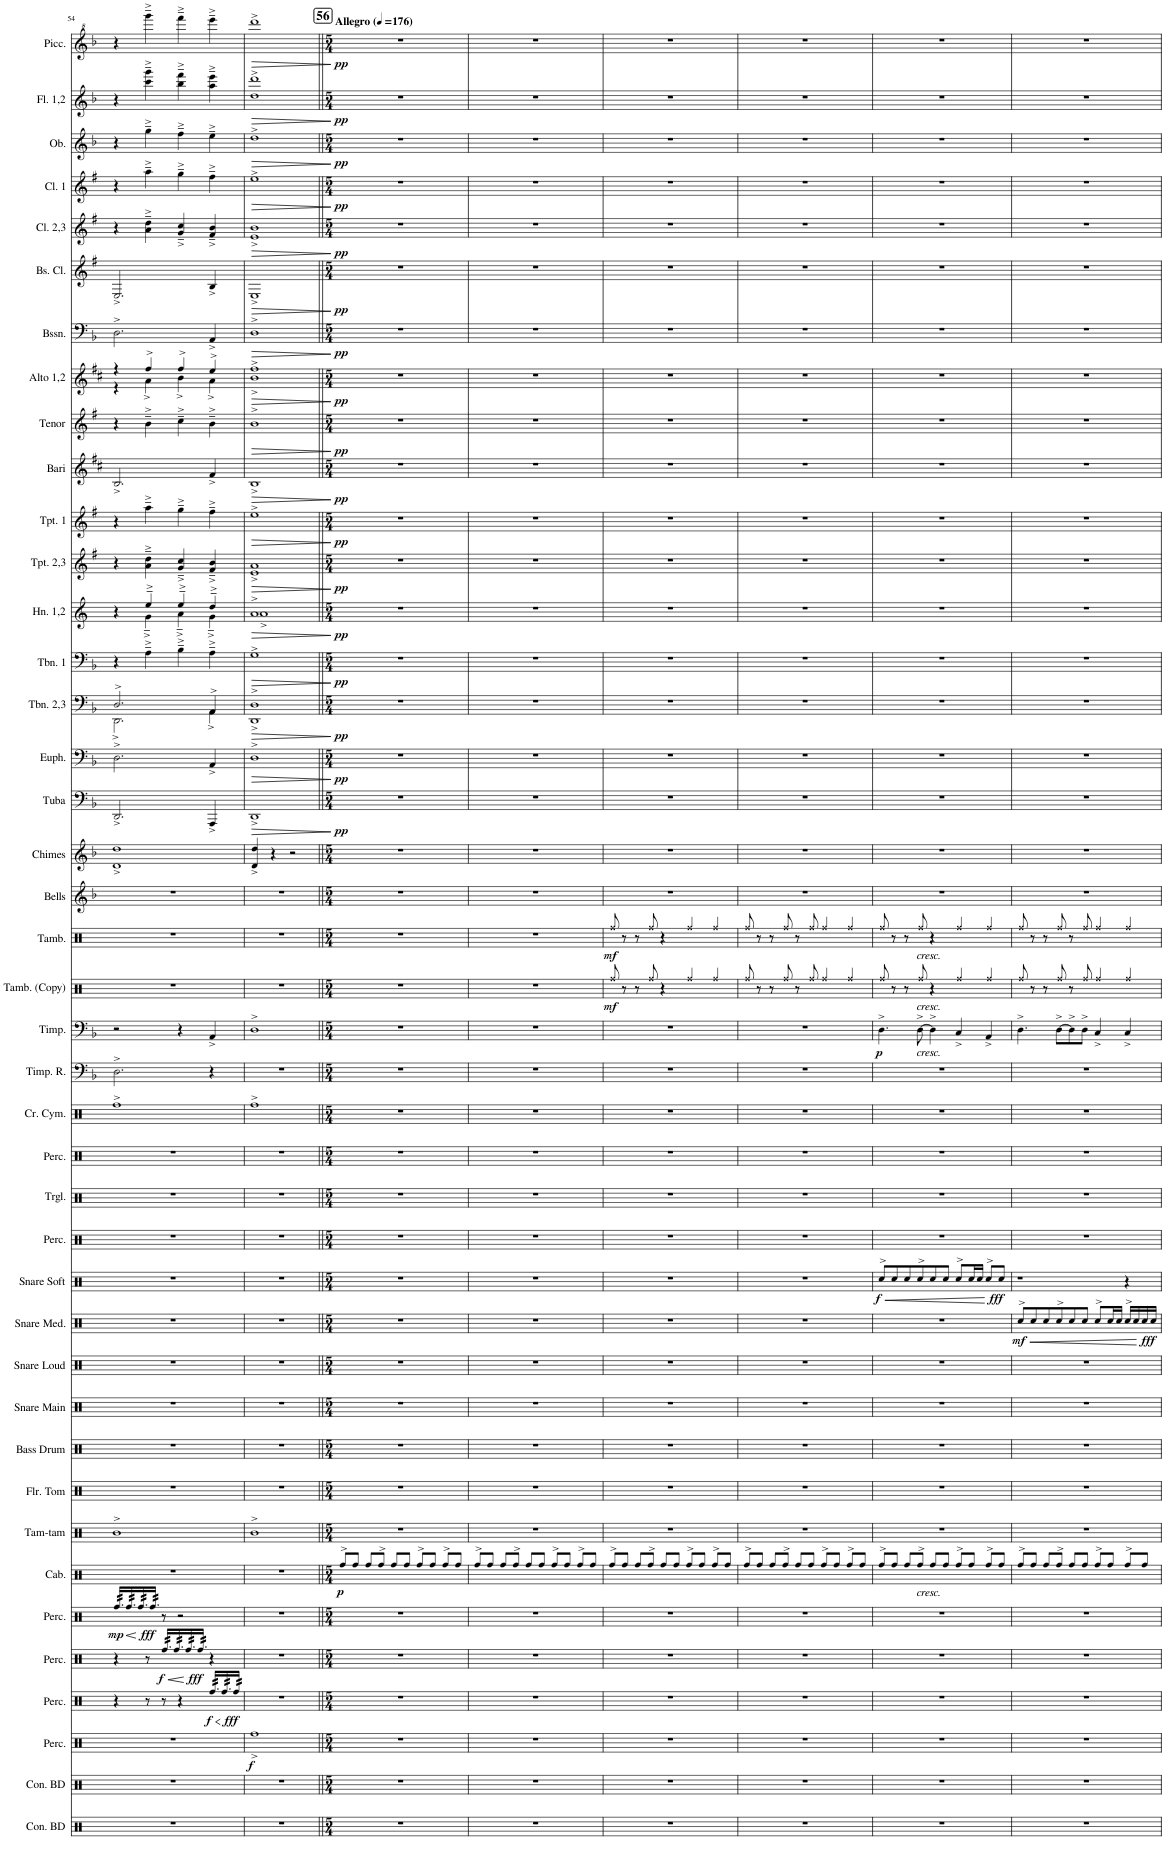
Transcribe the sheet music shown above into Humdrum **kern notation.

**kern	**kern	**kern	**dynam	**kern	**dynam	**kern	**dynam	**kern	**dynam	**kern	**dynam	**kern	**kern	**kern	**kern	**kern	**kern	**dynam	**kern	**dynam	**kern	**kern	**kern	**kern	**kern	**kern	**dynam	**kern	**dynam	**kern	**dynam	**kern	**kern	**kern	**dynam	**kern	**dynam	**kern	**dynam	**kern	**dynam	**kern	**dynam	**kern	**dynam	**kern	**dynam	**kern	**dynam	**kern	**dynam	**kern	**dynam	**kern	**dynam	**kern	**dynam	**kern	**dynam	**kern	**dynam	**kern	**dynam	**kern	**dynam	**kern	**dynam
*part41	*part40	*part39	*part39	*part38	*part38	*part37	*part37	*part36	*part36	*part35	*part35	*part34	*part33	*part32	*part31	*part30	*part29	*part29	*part28	*part28	*part27	*part26	*part25	*part24	*part23	*part22	*part22	*part21	*part21	*part20	*part20	*part19	*part18	*part17	*part17	*part16	*part16	*part15	*part15	*part14	*part14	*part13	*part13	*part12	*part12	*part11	*part11	*part10	*part10	*part9	*part9	*part8	*part8	*part7	*part7	*part6	*part6	*part5	*part5	*part4	*part4	*part3	*part3	*part2	*part2	*part1	*part1
*staff41	*staff40	*staff39	*staff39	*staff38	*staff38	*staff37	*staff37	*staff36	*staff36	*staff35	*staff35	*staff34	*staff33	*staff32	*staff31	*staff30	*staff29	*staff29	*staff28	*staff28	*staff27	*staff26	*staff25	*staff24	*staff23	*staff22	*staff22	*staff21	*staff21	*staff20	*staff20	*staff19	*staff18	*staff17	*staff17	*staff16	*staff16	*staff15	*staff15	*staff14	*staff14	*staff13	*staff13	*staff12	*staff12	*staff11	*staff11	*staff10	*staff10	*staff9	*staff9	*staff8	*staff8	*staff7	*staff7	*staff6	*staff6	*staff5	*staff5	*staff4	*staff4	*staff3	*staff3	*staff2	*staff2	*staff1	*staff1
*I"Concert Bass Drum	*I"Concert Bass Drum	*I"Percussion	*	*I"Percussion	*	*I"Percussion	*	*I"Percussion	*	*I"Cabasa	*	*I"Large Tam-tam	*I"Deep Floor Tom	*I"Bass Drum	*I"Snare Main	*I"Snare Loud	*I"Snare Medium	*	*I"Snare Soft	*	*I"Snare Drum Bass Drum	*I"Triangle	*I"Percussion	*I"Crash Cymbal	*I"Timpani Rolls	*I"Timpani	*	*I"Tambourine (Copy)	*	*I"Tambourine	*	*I"Bells	*I"Chimes	*I"Tuba	*	*I"Euphonium	*	*I"2nd &amp; 3rd Trombones	*	*I"1st Trombone	*	*I"1st &amp; 2nd Horns in F	*	*I"2nd &amp; 3rd Bb Trumpets	*	*I"1st Bb Trumpet	*	*I"Eb Baritone Saxophone	*	*I"Bb Tenor Saxophone	*	*I"1st &amp; 2nd Eb Alto Saxophones	*	*I"Bassoon	*	*I"Bb Bass Clarinet	*	*I"2nd &amp; 3rd Bb Clarinets	*	*I"1st Bb Clarinet	*	*I"Oboe	*	*I"1st &amp; 2nd Flutes	*	*I"Piccolo	*
*I'Con. BD	*I'Con. BD	*I'Perc.	*	*I'Perc.	*	*I'Perc.	*	*I'Perc.	*	*I'Cab.	*	*I'Tam-tam	*I'Flr. Tom	*I'Bass Drum	*I'Snare Main	*I'Snare Loud	*I'Snare Med.	*	*I'Snare Soft	*	*	*I'Trgl.	*I'Perc.	*I'Cr. Cym.	*I'Timp. R.	*I'Timp.	*	*I'Tamb. (Copy)	*	*I'Tamb.	*	*I'Bells	*I'Chimes	*I'Tuba	*	*I'Euph.	*	*I'Tbn. 2,3	*	*I'Tbn. 1	*	*I'Hn. 1,2	*	*I'Tpt. 2,3	*	*I'Tpt. 1	*	*I'Bari	*	*I'Tenor	*	*I'Alto 1,2	*	*I'Bssn.	*	*I'Bs. Cl.	*	*I'Cl. 2,3	*	*I'Cl. 1	*	*I'Ob.	*	*I'Fl. 1,2	*	*I'Picc.	*
!!LO:PB:g=z
*clefX	*clefX	*clefX	*	*clefX	*	*clefX	*	*clefX	*	*clefX	*	*clefX	*clefX	*clefX	*clefX	*clefX	*clefX	*	*clefX	*	*clefX	*clefX	*clefX	*clefX	*clefF4	*clefF4	*	*clefX	*	*clefX	*	*clefG2	*clefG2	*clefF4	*	*clefF4	*	*clefF4	*	*clefF4	*	*clefG2	*	*clefG2	*	*clefG2	*	*clefG2	*	*clefG2	*	*clefG2	*	*clefF4	*	*clefG2	*	*clefG2	*	*clefG2	*	*clefG2	*	*clefG2	*	*clefG^2	*
*	*	*	*	*	*	*	*	*	*	*	*	*	*	*	*	*	*	*	*	*	*	*	*	*	*	*	*	*	*	*	*	*Trd-14c-24	*	*	*	*	*	*	*	*	*	*Trd4c7	*	*Trd1c2	*	*Trd1c2	*	*Trd12c21	*	*Trd8c14	*	*Trd5c9	*	*	*	*Trd8c14	*	*Trd1c2	*	*Trd1c2	*	*	*	*	*	*Trd-7c-12	*
*k[]	*k[]	*k[]	*	*k[]	*	*k[]	*	*k[]	*	*k[]	*	*k[]	*k[]	*k[]	*k[]	*k[]	*k[]	*	*k[]	*	*k[]	*k[]	*k[]	*k[]	*k[b-]	*k[b-]	*	*k[]	*	*k[]	*	*k[b-]	*k[b-]	*k[b-]	*	*k[b-]	*	*k[b-]	*	*k[b-]	*	*k[]	*	*k[f#]	*	*k[f#]	*	*k[f#c#]	*	*k[f#]	*	*k[f#c#]	*	*k[b-]	*	*k[f#]	*	*k[f#]	*	*k[f#]	*	*k[b-]	*	*k[b-]	*	*k[b-]	*
*M4/4	*M4/4	*M4/4	*	*M4/4	*	*M4/4	*	*M4/4	*	*M4/4	*	*M4/4	*M4/4	*M4/4	*M4/4	*M4/4	*M4/4	*	*M4/4	*	*M4/4	*M4/4	*M4/4	*M4/4	*M4/4	*M4/4	*	*M4/4	*	*M4/4	*	*M4/4	*M4/4	*M4/4	*	*M4/4	*	*M4/4	*	*M4/4	*	*M4/4	*	*M4/4	*	*M4/4	*	*M4/4	*	*M4/4	*	*M4/4	*	*M4/4	*	*M4/4	*	*M4/4	*	*M4/4	*	*M4/4	*	*M4/4	*	*M4/4	*
=54	=54	=54	=54	=54	=54	=54	=54	=54	=54	=54	=54	=54	=54	=54	=54	=54	=54	=54	=54	=54	=54	=54	=54	=54	=54	=54	=54	=54	=54	=54	=54	=54	=54	=54	=54	=54	=54	=54	=54	=54	=54	=54	=54	=54	=54	=54	=54	=54	=54	=54	=54	=54	=54	=54	=54	=54	=54	=54	=54	=54	=54	=54	=54	=54	=54	=54	=54
!	!	!	!	!	!	!	!	!	!LO:HP:b	!	!	!	!	!	!	!	!	!	!	!	!	!	!	!	!	!	!	!	!	!	!	!	!	!	!	!	!	!	!	!	!	!	!	!	!	!	!	!	!	!	!	!	!	!	!	!	!	!	!	!	!	!	!	!	!	!	!
*	*	*	*	*	*	*	*	*	*	*	*	*	*	*	*	*	*	*	*	*	*	*	*	*	*	*	*	*	*	*	*	*	*	*	*	*	*	*^	*	*	*	*^	*	*	*	*	*	*	*	*	*	*^	*	*	*	*	*	*	*	*	*	*	*	*	*	*	*
!	!	!	!	!	!	!	!	!	!LO:DY:n=1:b	!	!	!	!	!	!	!	!	!	!	!	!	!	!	!	!	!	!	!	!	!	!	!	!	!	!	!	!	!	!	!	!	!	!	!	!	!	!	!	!	!	!	!	!	!	!	!	!	!	!	!	!	!	!	!	!	!	!	!	!	!
*	*	*	*	*	*	*	*	*tremolo	*	*	*	*	*	*	*	*	*	*	*	*	*	*	*	*	*	*	*	*	*	*	*	*	*	*	*	*	*	*	*	*	*	*	*	*	*	*	*	*	*	*	*	*	*	*	*	*	*	*	*	*	*	*	*	*	*	*	*	*	*	*
1r	1r	1r	.	4r	.	4r	.	64Rff/LLLL	< mp	1r	.	1b^>	1r	1r	1r	1r	1r	.	1r	.	1r	1r	1r	1Rff^	2.D^\	2r	.	1r	.	1r	.	1r	1d^ 1dd^	2.DD^/	.	2.D^\	.	2.D^/	2.DD^\	.	4r	.	4r	4ryy	.	4r	.	4r	.	2.B^/	.	4r	.	4r	4r	.	2.D^\	.	2.E^/	.	4r	.	4r	.	4r	.	4r	.	4r	.
.	.	.	.	.	.	.	.	64Rff/	.	.	.	.	.	.	.	.	.	.	.	.	.	.	.	.	.	.	.	.	.	.	.	.	.	.	.	.	.	.	.	.	.	.	.	.	.	.	.	.	.	.	.	.	.	.	.	.	.	.	.	.	.	.	.	.	.	.	.	.	.	.
.	.	.	.	.	.	.	.	64Rff/	.	.	.	.	.	.	.	.	.	.	.	.	.	.	.	.	.	.	.	.	.	.	.	.	.	.	.	.	.	.	.	.	.	.	.	.	.	.	.	.	.	.	.	.	.	.	.	.	.	.	.	.	.	.	.	.	.	.	.	.	.	.
.	.	.	.	.	.	.	.	64Rff/	.	.	.	.	.	.	.	.	.	.	.	.	.	.	.	.	.	.	.	.	.	.	.	.	.	.	.	.	.	.	.	.	.	.	.	.	.	.	.	.	.	.	.	.	.	.	.	.	.	.	.	.	.	.	.	.	.	.	.	.	.	.
.	.	.	.	.	.	.	.	64Rff/	.	.	.	.	.	.	.	.	.	.	.	.	.	.	.	.	.	.	.	.	.	.	.	.	.	.	.	.	.	.	.	.	.	.	.	.	.	.	.	.	.	.	.	.	.	.	.	.	.	.	.	.	.	.	.	.	.	.	.	.	.	.
.	.	.	.	.	.	.	.	64Rff/	.	.	.	.	.	.	.	.	.	.	.	.	.	.	.	.	.	.	.	.	.	.	.	.	.	.	.	.	.	.	.	.	.	.	.	.	.	.	.	.	.	.	.	.	.	.	.	.	.	.	.	.	.	.	.	.	.	.	.	.	.	.
.	.	.	.	.	.	.	.	64Rff/	.	.	.	.	.	.	.	.	.	.	.	.	.	.	.	.	.	.	.	.	.	.	.	.	.	.	.	.	.	.	.	.	.	.	.	.	.	.	.	.	.	.	.	.	.	.	.	.	.	.	.	.	.	.	.	.	.	.	.	.	.	.
.	.	.	.	.	.	.	.	64Rff/	.	.	.	.	.	.	.	.	.	.	.	.	.	.	.	.	.	.	.	.	.	.	.	.	.	.	.	.	.	.	.	.	.	.	.	.	.	.	.	.	.	.	.	.	.	.	.	.	.	.	.	.	.	.	.	.	.	.	.	.	.	.
.	.	.	.	.	.	.	.	64Rff/	.	.	.	.	.	.	.	.	.	.	.	.	.	.	.	.	.	.	.	.	.	.	.	.	.	.	.	.	.	.	.	.	.	.	.	.	.	.	.	.	.	.	.	.	.	.	.	.	.	.	.	.	.	.	.	.	.	.	.	.	.	.
.	.	.	.	.	.	.	.	64Rff/	.	.	.	.	.	.	.	.	.	.	.	.	.	.	.	.	.	.	.	.	.	.	.	.	.	.	.	.	.	.	.	.	.	.	.	.	.	.	.	.	.	.	.	.	.	.	.	.	.	.	.	.	.	.	.	.	.	.	.	.	.	.
.	.	.	.	.	.	.	.	64Rff/	.	.	.	.	.	.	.	.	.	.	.	.	.	.	.	.	.	.	.	.	.	.	.	.	.	.	.	.	.	.	.	.	.	.	.	.	.	.	.	.	.	.	.	.	.	.	.	.	.	.	.	.	.	.	.	.	.	.	.	.	.	.
.	.	.	.	.	.	.	.	64Rff/	.	.	.	.	.	.	.	.	.	.	.	.	.	.	.	.	.	.	.	.	.	.	.	.	.	.	.	.	.	.	.	.	.	.	.	.	.	.	.	.	.	.	.	.	.	.	.	.	.	.	.	.	.	.	.	.	.	.	.	.	.	.
.	.	.	.	.	.	.	.	64Rff/	.	.	.	.	.	.	.	.	.	.	.	.	.	.	.	.	.	.	.	.	.	.	.	.	.	.	.	.	.	.	.	.	.	.	.	.	.	.	.	.	.	.	.	.	.	.	.	.	.	.	.	.	.	.	.	.	.	.	.	.	.	.
.	.	.	.	.	.	.	.	64Rff/	.	.	.	.	.	.	.	.	.	.	.	.	.	.	.	.	.	.	.	.	.	.	.	.	.	.	.	.	.	.	.	.	.	.	.	.	.	.	.	.	.	.	.	.	.	.	.	.	.	.	.	.	.	.	.	.	.	.	.	.	.	.
.	.	.	.	.	.	.	.	64Rff/	.	.	.	.	.	.	.	.	.	.	.	.	.	.	.	.	.	.	.	.	.	.	.	.	.	.	.	.	.	.	.	.	.	.	.	.	.	.	.	.	.	.	.	.	.	.	.	.	.	.	.	.	.	.	.	.	.	.	.	.	.	.
.	.	.	.	.	.	.	.	64Rff/	.	.	.	.	.	.	.	.	.	.	.	.	.	.	.	.	.	.	.	.	.	.	.	.	.	.	.	.	.	.	.	.	.	.	.	.	.	.	.	.	.	.	.	.	.	.	.	.	.	.	.	.	.	.	.	.	.	.	.	.	.	.
.	.	.	.	8r	.	8r	.	64Rff/	.	.	.	.	.	.	.	.	.	.	.	.	.	.	.	.	.	.	.	.	.	.	.	.	.	.	.	.	.	.	.	.	4A~^\	.	4ee~^/	4g~^\	.	4a\~^ 4dd\~^	.	4aa~^\	.	.	.	4b~^\	.	4ff#^/	4a^\	.	.	.	.	.	4a\~^ 4dd\~^	.	4aa~^\	.	4gg~^\	.	4ccc\~^ 4ggg\~^	.	4gggg~^\	.
.	.	.	.	.	.	.	.	64Rff/	.	.	.	.	.	.	.	.	.	.	.	.	.	.	.	.	.	.	.	.	.	.	.	.	.	.	.	.	.	.	.	.	.	.	.	.	.	.	.	.	.	.	.	.	.	.	.	.	.	.	.	.	.	.	.	.	.	.	.	.	.	.
!	!	!	!	!	!	!	!	!	!LO:DY:n=2:b	!	!	!	!	!	!	!	!	!	!	!	!	!	!	!	!	!	!	!	!	!	!	!	!	!	!	!	!	!	!	!	!	!	!	!	!	!	!	!	!	!	!	!	!	!	!	!	!	!	!	!	!	!	!	!	!	!	!	!	!	!
.	.	.	.	.	.	.	.	64Rff/	[ fff	.	.	.	.	.	.	.	.	.	.	.	.	.	.	.	.	.	.	.	.	.	.	.	.	.	.	.	.	.	.	.	.	.	.	.	.	.	.	.	.	.	.	.	.	.	.	.	.	.	.	.	.	.	.	.	.	.	.	.	.	.
.	.	.	.	.	.	.	.	64Rff/	.	.	.	.	.	.	.	.	.	.	.	.	.	.	.	.	.	.	.	.	.	.	.	.	.	.	.	.	.	.	.	.	.	.	.	.	.	.	.	.	.	.	.	.	.	.	.	.	.	.	.	.	.	.	.	.	.	.	.	.	.	.
.	.	.	.	.	.	.	.	64Rff/	.	.	.	.	.	.	.	.	.	.	.	.	.	.	.	.	.	.	.	.	.	.	.	.	.	.	.	.	.	.	.	.	.	.	.	.	.	.	.	.	.	.	.	.	.	.	.	.	.	.	.	.	.	.	.	.	.	.	.	.	.	.
.	.	.	.	.	.	.	.	64Rff/	.	.	.	.	.	.	.	.	.	.	.	.	.	.	.	.	.	.	.	.	.	.	.	.	.	.	.	.	.	.	.	.	.	.	.	.	.	.	.	.	.	.	.	.	.	.	.	.	.	.	.	.	.	.	.	.	.	.	.	.	.	.
.	.	.	.	.	.	.	.	64Rff/	.	.	.	.	.	.	.	.	.	.	.	.	.	.	.	.	.	.	.	.	.	.	.	.	.	.	.	.	.	.	.	.	.	.	.	.	.	.	.	.	.	.	.	.	.	.	.	.	.	.	.	.	.	.	.	.	.	.	.	.	.	.
.	.	.	.	.	.	.	.	64Rff/JJJJ	.	.	.	.	.	.	.	.	.	.	.	.	.	.	.	.	.	.	.	.	.	.	.	.	.	.	.	.	.	.	.	.	.	.	.	.	.	.	.	.	.	.	.	.	.	.	.	.	.	.	.	.	.	.	.	.	.	.	.	.	.	.
*	*	*	*	*	*	*	*	*Xtremolo	*	*	*	*	*	*	*	*	*	*	*	*	*	*	*	*	*	*	*	*	*	*	*	*	*	*	*	*	*	*	*	*	*	*	*	*	*	*	*	*	*	*	*	*	*	*	*	*	*	*	*	*	*	*	*	*	*	*	*	*	*	*
!	!	!	!	!	!	!	!LO:HP:b	!	!	!	!	!	!	!	!	!	!	!	!	!	!	!	!	!	!	!	!	!	!	!	!	!	!	!	!	!	!	!	!	!	!	!	!	!	!	!	!	!	!	!	!	!	!	!	!	!	!	!	!	!	!	!	!	!	!	!	!	!	!	!
!	!	!	!	!	!	!	!LO:DY:n=1:b	!	!	!	!	!	!	!	!	!	!	!	!	!	!	!	!	!	!	!	!	!	!	!	!	!	!	!	!	!	!	!	!	!	!	!	!	!	!	!	!	!	!	!	!	!	!	!	!	!	!	!	!	!	!	!	!	!	!	!	!	!	!	!
*	*	*	*	*	*	*tremolo	*	*	*	*	*	*	*	*	*	*	*	*	*	*	*	*	*	*	*	*	*	*	*	*	*	*	*	*	*	*	*	*	*	*	*	*	*	*	*	*	*	*	*	*	*	*	*	*	*	*	*	*	*	*	*	*	*	*	*	*	*	*	*	*
.	.	.	.	8r	.	64Rff/LLLL	< f	8r	.	.	.	.	.	.	.	.	.	.	.	.	.	.	.	.	.	.	.	.	.	.	.	.	.	.	.	.	.	.	.	.	.	.	.	.	.	.	.	.	.	.	.	.	.	.	.	.	.	.	.	.	.	.	.	.	.	.	.	.	.	.
.	.	.	.	.	.	64Rff/	.	.	.	.	.	.	.	.	.	.	.	.	.	.	.	.	.	.	.	.	.	.	.	.	.	.	.	.	.	.	.	.	.	.	.	.	.	.	.	.	.	.	.	.	.	.	.	.	.	.	.	.	.	.	.	.	.	.	.	.	.	.	.	.
.	.	.	.	.	.	64Rff/	.	.	.	.	.	.	.	.	.	.	.	.	.	.	.	.	.	.	.	.	.	.	.	.	.	.	.	.	.	.	.	.	.	.	.	.	.	.	.	.	.	.	.	.	.	.	.	.	.	.	.	.	.	.	.	.	.	.	.	.	.	.	.	.
.	.	.	.	.	.	64Rff/	.	.	.	.	.	.	.	.	.	.	.	.	.	.	.	.	.	.	.	.	.	.	.	.	.	.	.	.	.	.	.	.	.	.	.	.	.	.	.	.	.	.	.	.	.	.	.	.	.	.	.	.	.	.	.	.	.	.	.	.	.	.	.	.
.	.	.	.	.	.	64Rff/	.	.	.	.	.	.	.	.	.	.	.	.	.	.	.	.	.	.	.	.	.	.	.	.	.	.	.	.	.	.	.	.	.	.	.	.	.	.	.	.	.	.	.	.	.	.	.	.	.	.	.	.	.	.	.	.	.	.	.	.	.	.	.	.
.	.	.	.	.	.	64Rff/	.	.	.	.	.	.	.	.	.	.	.	.	.	.	.	.	.	.	.	.	.	.	.	.	.	.	.	.	.	.	.	.	.	.	.	.	.	.	.	.	.	.	.	.	.	.	.	.	.	.	.	.	.	.	.	.	.	.	.	.	.	.	.	.
.	.	.	.	.	.	64Rff/	.	.	.	.	.	.	.	.	.	.	.	.	.	.	.	.	.	.	.	.	.	.	.	.	.	.	.	.	.	.	.	.	.	.	.	.	.	.	.	.	.	.	.	.	.	.	.	.	.	.	.	.	.	.	.	.	.	.	.	.	.	.	.	.
.	.	.	.	.	.	64Rff/	.	.	.	.	.	.	.	.	.	.	.	.	.	.	.	.	.	.	.	.	.	.	.	.	.	.	.	.	.	.	.	.	.	.	.	.	.	.	.	.	.	.	.	.	.	.	.	.	.	.	.	.	.	.	.	.	.	.	.	.	.	.	.	.
.	.	.	.	4r	.	64Rff/	.	2r	.	.	.	.	.	.	.	.	.	.	.	.	.	.	.	.	.	4r	.	.	.	.	.	.	.	.	.	.	.	.	.	.	4B-~^\	.	4ee~^/	4a~^\	.	4g/~^ 4cc/~^	.	4gg~^\	.	.	.	4cc~^\	.	4ff#^/	4b^\	.	.	.	.	.	4g/~^ 4cc/~^	.	4gg~^\	.	4ff~^\	.	4bb-\~^ 4fff\~^	.	4ffff~^\	.
.	.	.	.	.	.	64Rff/	.	.	.	.	.	.	.	.	.	.	.	.	.	.	.	.	.	.	.	.	.	.	.	.	.	.	.	.	.	.	.	.	.	.	.	.	.	.	.	.	.	.	.	.	.	.	.	.	.	.	.	.	.	.	.	.	.	.	.	.	.	.	.	.
.	.	.	.	.	.	64Rff/	.	.	.	.	.	.	.	.	.	.	.	.	.	.	.	.	.	.	.	.	.	.	.	.	.	.	.	.	.	.	.	.	.	.	.	.	.	.	.	.	.	.	.	.	.	.	.	.	.	.	.	.	.	.	.	.	.	.	.	.	.	.	.	.
.	.	.	.	.	.	64Rff/	.	.	.	.	.	.	.	.	.	.	.	.	.	.	.	.	.	.	.	.	.	.	.	.	.	.	.	.	.	.	.	.	.	.	.	.	.	.	.	.	.	.	.	.	.	.	.	.	.	.	.	.	.	.	.	.	.	.	.	.	.	.	.	.
.	.	.	.	.	.	64Rff/	.	.	.	.	.	.	.	.	.	.	.	.	.	.	.	.	.	.	.	.	.	.	.	.	.	.	.	.	.	.	.	.	.	.	.	.	.	.	.	.	.	.	.	.	.	.	.	.	.	.	.	.	.	.	.	.	.	.	.	.	.	.	.	.
.	.	.	.	.	.	64Rff/	.	.	.	.	.	.	.	.	.	.	.	.	.	.	.	.	.	.	.	.	.	.	.	.	.	.	.	.	.	.	.	.	.	.	.	.	.	.	.	.	.	.	.	.	.	.	.	.	.	.	.	.	.	.	.	.	.	.	.	.	.	.	.	.
.	.	.	.	.	.	64Rff/	.	.	.	.	.	.	.	.	.	.	.	.	.	.	.	.	.	.	.	.	.	.	.	.	.	.	.	.	.	.	.	.	.	.	.	.	.	.	.	.	.	.	.	.	.	.	.	.	.	.	.	.	.	.	.	.	.	.	.	.	.	.	.	.
.	.	.	.	.	.	64Rff/	.	.	.	.	.	.	.	.	.	.	.	.	.	.	.	.	.	.	.	.	.	.	.	.	.	.	.	.	.	.	.	.	.	.	.	.	.	.	.	.	.	.	.	.	.	.	.	.	.	.	.	.	.	.	.	.	.	.	.	.	.	.	.	.
.	.	.	.	.	.	64Rff/	.	.	.	.	.	.	.	.	.	.	.	.	.	.	.	.	.	.	.	.	.	.	.	.	.	.	.	.	.	.	.	.	.	.	.	.	.	.	.	.	.	.	.	.	.	.	.	.	.	.	.	.	.	.	.	.	.	.	.	.	.	.	.	.
.	.	.	.	.	.	64Rff/	.	.	.	.	.	.	.	.	.	.	.	.	.	.	.	.	.	.	.	.	.	.	.	.	.	.	.	.	.	.	.	.	.	.	.	.	.	.	.	.	.	.	.	.	.	.	.	.	.	.	.	.	.	.	.	.	.	.	.	.	.	.	.	.
!	!	!	!	!	!	!	!LO:DY:n=2:b	!	!	!	!	!	!	!	!	!	!	!	!	!	!	!	!	!	!	!	!	!	!	!	!	!	!	!	!	!	!	!	!	!	!	!	!	!	!	!	!	!	!	!	!	!	!	!	!	!	!	!	!	!	!	!	!	!	!	!	!	!	!	!
.	.	.	.	.	.	64Rff/	[ fff	.	.	.	.	.	.	.	.	.	.	.	.	.	.	.	.	.	.	.	.	.	.	.	.	.	.	.	.	.	.	.	.	.	.	.	.	.	.	.	.	.	.	.	.	.	.	.	.	.	.	.	.	.	.	.	.	.	.	.	.	.	.	.
.	.	.	.	.	.	64Rff/	.	.	.	.	.	.	.	.	.	.	.	.	.	.	.	.	.	.	.	.	.	.	.	.	.	.	.	.	.	.	.	.	.	.	.	.	.	.	.	.	.	.	.	.	.	.	.	.	.	.	.	.	.	.	.	.	.	.	.	.	.	.	.	.
.	.	.	.	.	.	64Rff/	.	.	.	.	.	.	.	.	.	.	.	.	.	.	.	.	.	.	.	.	.	.	.	.	.	.	.	.	.	.	.	.	.	.	.	.	.	.	.	.	.	.	.	.	.	.	.	.	.	.	.	.	.	.	.	.	.	.	.	.	.	.	.	.
.	.	.	.	.	.	64Rff/	.	.	.	.	.	.	.	.	.	.	.	.	.	.	.	.	.	.	.	.	.	.	.	.	.	.	.	.	.	.	.	.	.	.	.	.	.	.	.	.	.	.	.	.	.	.	.	.	.	.	.	.	.	.	.	.	.	.	.	.	.	.	.	.
.	.	.	.	.	.	64Rff/	.	.	.	.	.	.	.	.	.	.	.	.	.	.	.	.	.	.	.	.	.	.	.	.	.	.	.	.	.	.	.	.	.	.	.	.	.	.	.	.	.	.	.	.	.	.	.	.	.	.	.	.	.	.	.	.	.	.	.	.	.	.	.	.
.	.	.	.	.	.	64Rff/JJJJ	.	.	.	.	.	.	.	.	.	.	.	.	.	.	.	.	.	.	.	.	.	.	.	.	.	.	.	.	.	.	.	.	.	.	.	.	.	.	.	.	.	.	.	.	.	.	.	.	.	.	.	.	.	.	.	.	.	.	.	.	.	.	.	.
*	*	*	*	*	*	*Xtremolo	*	*	*	*	*	*	*	*	*	*	*	*	*	*	*	*	*	*	*	*	*	*	*	*	*	*	*	*	*	*	*	*	*	*	*	*	*	*	*	*	*	*	*	*	*	*	*	*	*	*	*	*	*	*	*	*	*	*	*	*	*	*	*	*
!	!	!	!	!	!LO:HP:b	!	!	!	!	!	!	!	!	!	!	!	!	!	!	!	!	!	!	!	!	!	!	!	!	!	!	!	!	!	!	!	!	!	!	!	!	!	!	!	!	!	!	!	!	!	!	!	!	!	!	!	!	!	!	!	!	!	!	!	!	!	!	!	!	!
!	!	!	!	!	!LO:DY:n=1:b	!	!	!	!	!	!	!	!	!	!	!	!	!	!	!	!	!	!	!	!	!	!	!	!	!	!	!	!	!	!	!	!	!	!	!	!	!	!	!	!	!	!	!	!	!	!	!	!	!	!	!	!	!	!	!	!	!	!	!	!	!	!	!	!	!
*	*	*	*	*tremolo	*	*	*	*	*	*	*	*	*	*	*	*	*	*	*	*	*	*	*	*	*	*	*	*	*	*	*	*	*	*	*	*	*	*	*	*	*	*	*	*	*	*	*	*	*	*	*	*	*	*	*	*	*	*	*	*	*	*	*	*	*	*	*	*	*	*
.	.	.	.	64Rff/LLLL	< f	4r	.	.	.	.	.	.	.	.	.	.	.	.	.	.	.	.	.	.	4r	4AA^/	.	.	.	.	.	.	.	4AAA^/	.	4AA^/	.	4AA^/	4AA^\	.	4A~^\	.	4dd~^/	4g~^\	.	4f#/~^ 4b/~^	.	4ff#~^\	.	4f#^/	.	4b~^\	.	4ee^/	4a^\	.	4AA^/	.	4B^/	.	4f#/~^ 4b/~^	.	4ff#~^\	.	4ee~^\	.	4aa\~^ 4eee\~^	.	4eeee~^\	.
.	.	.	.	64Rff/	.	.	.	.	.	.	.	.	.	.	.	.	.	.	.	.	.	.	.	.	.	.	.	.	.	.	.	.	.	.	.	.	.	.	.	.	.	.	.	.	.	.	.	.	.	.	.	.	.	.	.	.	.	.	.	.	.	.	.	.	.	.	.	.	.	.
.	.	.	.	64Rff/	.	.	.	.	.	.	.	.	.	.	.	.	.	.	.	.	.	.	.	.	.	.	.	.	.	.	.	.	.	.	.	.	.	.	.	.	.	.	.	.	.	.	.	.	.	.	.	.	.	.	.	.	.	.	.	.	.	.	.	.	.	.	.	.	.	.
.	.	.	.	64Rff/	.	.	.	.	.	.	.	.	.	.	.	.	.	.	.	.	.	.	.	.	.	.	.	.	.	.	.	.	.	.	.	.	.	.	.	.	.	.	.	.	.	.	.	.	.	.	.	.	.	.	.	.	.	.	.	.	.	.	.	.	.	.	.	.	.	.
.	.	.	.	64Rff/	.	.	.	.	.	.	.	.	.	.	.	.	.	.	.	.	.	.	.	.	.	.	.	.	.	.	.	.	.	.	.	.	.	.	.	.	.	.	.	.	.	.	.	.	.	.	.	.	.	.	.	.	.	.	.	.	.	.	.	.	.	.	.	.	.	.
.	.	.	.	64Rff/	.	.	.	.	.	.	.	.	.	.	.	.	.	.	.	.	.	.	.	.	.	.	.	.	.	.	.	.	.	.	.	.	.	.	.	.	.	.	.	.	.	.	.	.	.	.	.	.	.	.	.	.	.	.	.	.	.	.	.	.	.	.	.	.	.	.
.	.	.	.	64Rff/	.	.	.	.	.	.	.	.	.	.	.	.	.	.	.	.	.	.	.	.	.	.	.	.	.	.	.	.	.	.	.	.	.	.	.	.	.	.	.	.	.	.	.	.	.	.	.	.	.	.	.	.	.	.	.	.	.	.	.	.	.	.	.	.	.	.
.	.	.	.	64Rff/	.	.	.	.	.	.	.	.	.	.	.	.	.	.	.	.	.	.	.	.	.	.	.	.	.	.	.	.	.	.	.	.	.	.	.	.	.	.	.	.	.	.	.	.	.	.	.	.	.	.	.	.	.	.	.	.	.	.	.	.	.	.	.	.	.	.
.	.	.	.	64Rff/	.	.	.	.	.	.	.	.	.	.	.	.	.	.	.	.	.	.	.	.	.	.	.	.	.	.	.	.	.	.	.	.	.	.	.	.	.	.	.	.	.	.	.	.	.	.	.	.	.	.	.	.	.	.	.	.	.	.	.	.	.	.	.	.	.	.
.	.	.	.	64Rff/	.	.	.	.	.	.	.	.	.	.	.	.	.	.	.	.	.	.	.	.	.	.	.	.	.	.	.	.	.	.	.	.	.	.	.	.	.	.	.	.	.	.	.	.	.	.	.	.	.	.	.	.	.	.	.	.	.	.	.	.	.	.	.	.	.	.
.	.	.	.	64Rff/	.	.	.	.	.	.	.	.	.	.	.	.	.	.	.	.	.	.	.	.	.	.	.	.	.	.	.	.	.	.	.	.	.	.	.	.	.	.	.	.	.	.	.	.	.	.	.	.	.	.	.	.	.	.	.	.	.	.	.	.	.	.	.	.	.	.
.	.	.	.	64Rff/	.	.	.	.	.	.	.	.	.	.	.	.	.	.	.	.	.	.	.	.	.	.	.	.	.	.	.	.	.	.	.	.	.	.	.	.	.	.	.	.	.	.	.	.	.	.	.	.	.	.	.	.	.	.	.	.	.	.	.	.	.	.	.	.	.	.
!	!	!	!	!	!LO:DY:n=2:b	!	!	!	!	!	!	!	!	!	!	!	!	!	!	!	!	!	!	!	!	!	!	!	!	!	!	!	!	!	!	!	!	!	!	!	!	!	!	!	!	!	!	!	!	!	!	!	!	!	!	!	!	!	!	!	!	!	!	!	!	!	!	!	!	!
.	.	.	.	64Rff/	[ fff	.	.	.	.	.	.	.	.	.	.	.	.	.	.	.	.	.	.	.	.	.	.	.	.	.	.	.	.	.	.	.	.	.	.	.	.	.	.	.	.	.	.	.	.	.	.	.	.	.	.	.	.	.	.	.	.	.	.	.	.	.	.	.	.	.
.	.	.	.	64Rff/	.	.	.	.	.	.	.	.	.	.	.	.	.	.	.	.	.	.	.	.	.	.	.	.	.	.	.	.	.	.	.	.	.	.	.	.	.	.	.	.	.	.	.	.	.	.	.	.	.	.	.	.	.	.	.	.	.	.	.	.	.	.	.	.	.	.
.	.	.	.	64Rff/	.	.	.	.	.	.	.	.	.	.	.	.	.	.	.	.	.	.	.	.	.	.	.	.	.	.	.	.	.	.	.	.	.	.	.	.	.	.	.	.	.	.	.	.	.	.	.	.	.	.	.	.	.	.	.	.	.	.	.	.	.	.	.	.	.	.
.	.	.	.	64Rff/JJJJ	.	.	.	.	.	.	.	.	.	.	.	.	.	.	.	.	.	.	.	.	.	.	.	.	.	.	.	.	.	.	.	.	.	.	.	.	.	.	.	.	.	.	.	.	.	.	.	.	.	.	.	.	.	.	.	.	.	.	.	.	.	.	.	.	.	.
*	*	*	*	*Xtremolo	*	*	*	*	*	*	*	*	*	*	*	*	*	*	*	*	*	*	*	*	*	*	*	*	*	*	*	*	*	*	*	*	*	*	*	*	*	*	*	*	*	*	*	*	*	*	*	*	*	*	*	*	*	*	*	*	*	*	*	*	*	*	*	*	*	*
=55	=55	=55	=55	=55	=55	=55	=55	=55	=55	=55	=55	=55	=55	=55	=55	=55	=55	=55	=55	=55	=55	=55	=55	=55	=55	=55	=55	=55	=55	=55	=55	=55	=55	=55	=55	=55	=55	=55	=55	=55	=55	=55	=55	=55	=55	=55	=55	=55	=55	=55	=55	=55	=55	=55	=55	=55	=55	=55	=55	=55	=55	=55	=55	=55	=55	=55	=55	=55	=55	=55
!	!	!	!LO:DY:b	!	!	!	!	!	!	!	!	!	!	!	!	!	!	!	!	!	!	!	!	!	!	!	!	!	!	!	!	!	!	!	!LO:HP:b	!	!LO:HP:b	!	!	!LO:HP:b	!	!LO:HP:b	!	!	!LO:HP:b	!	!LO:HP:b	!	!LO:HP:b	!	!LO:HP:b	!	!LO:HP:b	!	!	!LO:HP:b	!	!LO:HP:b	!	!LO:HP:b	!	!LO:HP:b	!	!LO:HP:b	!	!LO:HP:b	!	!LO:HP:b	!	!LO:HP:b
1r	1r	1Rff^	f	1r	.	1r	.	1r	.	1r	.	1b^>	1r	1r	1r	1r	1r	.	1r	.	1r	1r	1r	1Rff^	1r	1D^	.	1r	.	1r	.	1r	4d/^ 4dd/^	1DD^	>	1D^	>	1D^	1DD^	>	1G^	>	1a^	1a^	>	1e^ 1a^	>	1ee^	>	1B^	>	1b^	>	1ff#^	1b^	>	1D^	>	1E^	>	1e^ 1b^	>	1ee^	>	1dd^	>	1dd^ 1ddd^	>	1dddd^	>
.	.	.	.	.	.	.	.	.	.	.	.	.	.	.	.	.	.	.	.	.	.	.	.	.	.	.	.	.	.	.	.	.	4r	.	.	.	.	.	.	.	.	.	.	.	.	.	.	.	.	.	.	.	.	.	.	.	.	.	.	.	.	.	.	.	.	.	.	.	.	.
.	.	.	.	.	.	.	.	.	.	.	.	.	.	.	.	.	.	.	.	.	.	.	.	.	.	.	.	.	.	.	.	.	2r	.	.	.	.	.	.	.	.	.	.	.	.	.	.	.	.	.	.	.	.	.	.	.	.	.	.	.	.	.	.	.	.	.	.	.	.	.
*	*	*	*	*	*	*	*	*	*	*	*	*	*	*	*	*	*	*	*	*	*	*	*	*	*	*	*	*	*	*	*	*	*	*	*	*	*	*v	*v	*	*	*	*v	*v	*	*	*	*	*	*	*	*	*	*v	*v	*	*	*	*	*	*	*	*	*	*	*	*	*	*	*
.	.	.	.	.	.	.	.	.	.	.	.	.	.	.	.	.	.	.	.	.	.	.	.	.	.	.	.	.	.	.	.	.	.	.	]	.	]	.	]	.	]	.	]	.	]	.	]	.	]	.	]	.	]	.	]	.	]	.	]	.	]	.	]	.	]	.	]
=56||	=56||	=56||	=56||	=56||	=56||	=56||	=56||	=56||	=56||	=56||	=56||	=56||	=56||	=56||	=56||	=56||	=56||	=56||	=56||	=56||	=56||	=56||	=56||	=56||	=56||	=56||	=56||	=56||	=56||	=56||	=56||	=56||	=56||	=56||	=56||	=56||	=56||	=56||	=56||	=56||	=56||	=56||	=56||	=56||	=56||	=56||	=56||	=56||	=56||	=56||	=56||	=56||	=56||	=56||	=56||	=56||	=56||	=56||	=56||	=56||	=56||	=56||	=56||	=56||	=56||	=56||	=56||
!!LO:REH:place=s1:a:B:cj:fs=14:t=56
*M5/4	*M5/4	*M5/4	*	*M5/4	*	*M5/4	*	*M5/4	*	*M5/4	*	*M5/4	*M5/4	*M5/4	*M5/4	*M5/4	*M5/4	*	*M5/4	*	*M5/4	*M5/4	*M5/4	*M5/4	*M5/4	*M5/4	*	*M5/4	*	*M5/4	*	*M5/4	*M5/4	*M5/4	*	*M5/4	*	*M5/4	*	*M5/4	*	*M5/4	*	*M5/4	*	*M5/4	*	*M5/4	*	*M5/4	*	*M5/4	*	*M5/4	*	*M5/4	*	*M5/4	*	*M5/4	*	*M5/4	*	*M5/4	*	*M5/4	*
*	*	*	*	*	*	*	*	*	*	*	*	*	*	*	*	*	*	*	*	*	*	*	*	*	*	*	*	*	*	*	*	*	*	*	*	*	*	*	*	*	*	*	*	*	*	*	*	*	*	*	*	*	*	*	*	*	*	*	*	*	*	*	*	*	*	*MM176	*
!	!	!	!	!	!	!	!	!	!	!	!	!	!	!	!	!	!	!	!	!	!	!	!	!	!	!	!	!	!	!	!	!	!	!	!	!	!	!	!	!	!	!	!	!	!	!	!	!	!	!	!	!	!	!	!	!	!	!	!	!	!	!	!	!	!	!LO:TX:a:B:t=Allegro	!
!	!	!	!	!	!	!	!	!	!	!	!LO:DY:b	!	!	!	!	!	!	!	!	!	!	!	!	!	!	!	!	!	!	!	!	!	!	!	!LO:DY:b	!	!LO:DY:b	!	!LO:DY:b	!	!LO:DY:b	!	!LO:DY:b	!	!LO:DY:b	!	!LO:DY:b	!	!LO:DY:b	!	!LO:DY:b	!	!LO:DY:b	!	!LO:DY:b	!	!LO:DY:b	!	!LO:DY:b	!	!LO:DY:b	!	!LO:DY:b	!	!LO:DY:b	!	!LO:DY:b
4%5r	4%5r	4%5r	.	4%5r	.	4%5r	.	4%5r	.	8Rff^>/L	p	4%5r	4%5r	4%5r	4%5r	4%5r	4%5r	.	4%5r	.	4%5r	4%5r	4%5r	4%5r	4%5r	4%5r	.	4%5r	.	4%5r	.	4%5r	4%5r	4%5r	pp	4%5r	pp	4%5r	pp	4%5r	pp	4%5r	pp	4%5r	pp	4%5r	pp	4%5r	pp	4%5r	pp	4%5r	pp	4%5r	pp	4%5r	pp	4%5r	pp	4%5r	pp	4%5r	pp	4%5r	pp	4%5r	pp
.	.	.	.	.	.	.	.	.	.	8Rff/J	.	.	.	.	.	.	.	.	.	.	.	.	.	.	.	.	.	.	.	.	.	.	.	.	.	.	.	.	.	.	.	.	.	.	.	.	.	.	.	.	.	.	.	.	.	.	.	.	.	.	.	.	.	.	.	.	.
.	.	.	.	.	.	.	.	.	.	8Rff/L	.	.	.	.	.	.	.	.	.	.	.	.	.	.	.	.	.	.	.	.	.	.	.	.	.	.	.	.	.	.	.	.	.	.	.	.	.	.	.	.	.	.	.	.	.	.	.	.	.	.	.	.	.	.	.	.	.
.	.	.	.	.	.	.	.	.	.	8Rff^>/J	.	.	.	.	.	.	.	.	.	.	.	.	.	.	.	.	.	.	.	.	.	.	.	.	.	.	.	.	.	.	.	.	.	.	.	.	.	.	.	.	.	.	.	.	.	.	.	.	.	.	.	.	.	.	.	.	.
.	.	.	.	.	.	.	.	.	.	8Rff/L	.	.	.	.	.	.	.	.	.	.	.	.	.	.	.	.	.	.	.	.	.	.	.	.	.	.	.	.	.	.	.	.	.	.	.	.	.	.	.	.	.	.	.	.	.	.	.	.	.	.	.	.	.	.	.	.	.
.	.	.	.	.	.	.	.	.	.	8Rff/J	.	.	.	.	.	.	.	.	.	.	.	.	.	.	.	.	.	.	.	.	.	.	.	.	.	.	.	.	.	.	.	.	.	.	.	.	.	.	.	.	.	.	.	.	.	.	.	.	.	.	.	.	.	.	.	.	.
.	.	.	.	.	.	.	.	.	.	8Rff^>/L	.	.	.	.	.	.	.	.	.	.	.	.	.	.	.	.	.	.	.	.	.	.	.	.	.	.	.	.	.	.	.	.	.	.	.	.	.	.	.	.	.	.	.	.	.	.	.	.	.	.	.	.	.	.	.	.	.
.	.	.	.	.	.	.	.	.	.	8Rff/J	.	.	.	.	.	.	.	.	.	.	.	.	.	.	.	.	.	.	.	.	.	.	.	.	.	.	.	.	.	.	.	.	.	.	.	.	.	.	.	.	.	.	.	.	.	.	.	.	.	.	.	.	.	.	.	.	.
.	.	.	.	.	.	.	.	.	.	8Rff^>/L	.	.	.	.	.	.	.	.	.	.	.	.	.	.	.	.	.	.	.	.	.	.	.	.	.	.	.	.	.	.	.	.	.	.	.	.	.	.	.	.	.	.	.	.	.	.	.	.	.	.	.	.	.	.	.	.	.
.	.	.	.	.	.	.	.	.	.	8Rff/J	.	.	.	.	.	.	.	.	.	.	.	.	.	.	.	.	.	.	.	.	.	.	.	.	.	.	.	.	.	.	.	.	.	.	.	.	.	.	.	.	.	.	.	.	.	.	.	.	.	.	.	.	.	.	.	.	.
=57	=57	=57	=57	=57	=57	=57	=57	=57	=57	=57	=57	=57	=57	=57	=57	=57	=57	=57	=57	=57	=57	=57	=57	=57	=57	=57	=57	=57	=57	=57	=57	=57	=57	=57	=57	=57	=57	=57	=57	=57	=57	=57	=57	=57	=57	=57	=57	=57	=57	=57	=57	=57	=57	=57	=57	=57	=57	=57	=57	=57	=57	=57	=57	=57	=57	=57	=57
4%5r	4%5r	4%5r	.	4%5r	.	4%5r	.	4%5r	.	8Rff^>/L	.	4%5r	4%5r	4%5r	4%5r	4%5r	4%5r	.	4%5r	.	4%5r	4%5r	4%5r	4%5r	4%5r	4%5r	.	4%5r	.	4%5r	.	4%5r	4%5r	4%5r	.	4%5r	.	4%5r	.	4%5r	.	4%5r	.	4%5r	.	4%5r	.	4%5r	.	4%5r	.	4%5r	.	4%5r	.	4%5r	.	4%5r	.	4%5r	.	4%5r	.	4%5r	.	4%5r	.
.	.	.	.	.	.	.	.	.	.	8Rff/J	.	.	.	.	.	.	.	.	.	.	.	.	.	.	.	.	.	.	.	.	.	.	.	.	.	.	.	.	.	.	.	.	.	.	.	.	.	.	.	.	.	.	.	.	.	.	.	.	.	.	.	.	.	.	.	.	.
.	.	.	.	.	.	.	.	.	.	8Rff/L	.	.	.	.	.	.	.	.	.	.	.	.	.	.	.	.	.	.	.	.	.	.	.	.	.	.	.	.	.	.	.	.	.	.	.	.	.	.	.	.	.	.	.	.	.	.	.	.	.	.	.	.	.	.	.	.	.
.	.	.	.	.	.	.	.	.	.	8Rff^>/J	.	.	.	.	.	.	.	.	.	.	.	.	.	.	.	.	.	.	.	.	.	.	.	.	.	.	.	.	.	.	.	.	.	.	.	.	.	.	.	.	.	.	.	.	.	.	.	.	.	.	.	.	.	.	.	.	.
.	.	.	.	.	.	.	.	.	.	8Rff/L	.	.	.	.	.	.	.	.	.	.	.	.	.	.	.	.	.	.	.	.	.	.	.	.	.	.	.	.	.	.	.	.	.	.	.	.	.	.	.	.	.	.	.	.	.	.	.	.	.	.	.	.	.	.	.	.	.
.	.	.	.	.	.	.	.	.	.	8Rff/J	.	.	.	.	.	.	.	.	.	.	.	.	.	.	.	.	.	.	.	.	.	.	.	.	.	.	.	.	.	.	.	.	.	.	.	.	.	.	.	.	.	.	.	.	.	.	.	.	.	.	.	.	.	.	.	.	.
.	.	.	.	.	.	.	.	.	.	8Rff^>/L	.	.	.	.	.	.	.	.	.	.	.	.	.	.	.	.	.	.	.	.	.	.	.	.	.	.	.	.	.	.	.	.	.	.	.	.	.	.	.	.	.	.	.	.	.	.	.	.	.	.	.	.	.	.	.	.	.
.	.	.	.	.	.	.	.	.	.	8Rff/J	.	.	.	.	.	.	.	.	.	.	.	.	.	.	.	.	.	.	.	.	.	.	.	.	.	.	.	.	.	.	.	.	.	.	.	.	.	.	.	.	.	.	.	.	.	.	.	.	.	.	.	.	.	.	.	.	.
.	.	.	.	.	.	.	.	.	.	8Rff^>/L	.	.	.	.	.	.	.	.	.	.	.	.	.	.	.	.	.	.	.	.	.	.	.	.	.	.	.	.	.	.	.	.	.	.	.	.	.	.	.	.	.	.	.	.	.	.	.	.	.	.	.	.	.	.	.	.	.
.	.	.	.	.	.	.	.	.	.	8Rff/J	.	.	.	.	.	.	.	.	.	.	.	.	.	.	.	.	.	.	.	.	.	.	.	.	.	.	.	.	.	.	.	.	.	.	.	.	.	.	.	.	.	.	.	.	.	.	.	.	.	.	.	.	.	.	.	.	.
=58	=58	=58	=58	=58	=58	=58	=58	=58	=58	=58	=58	=58	=58	=58	=58	=58	=58	=58	=58	=58	=58	=58	=58	=58	=58	=58	=58	=58	=58	=58	=58	=58	=58	=58	=58	=58	=58	=58	=58	=58	=58	=58	=58	=58	=58	=58	=58	=58	=58	=58	=58	=58	=58	=58	=58	=58	=58	=58	=58	=58	=58	=58	=58	=58	=58	=58	=58
!	!	!	!	!	!	!	!	!	!	!	!	!	!	!	!	!	!	!	!	!	!	!	!	!	!	!	!	!	!LO:DY:b	!	!LO:DY:b	!	!	!	!	!	!	!	!	!	!	!	!	!	!	!	!	!	!	!	!	!	!	!	!	!	!	!	!	!	!	!	!	!	!	!	!
4%5r	4%5r	4%5r	.	4%5r	.	4%5r	.	4%5r	.	8Rff^>/L	.	4%5r	4%5r	4%5r	4%5r	4%5r	4%5r	.	4%5r	.	4%5r	4%5r	4%5r	4%5r	4%5r	4%5r	.	8Rff/	mf	8Rff/	mf	4%5r	4%5r	4%5r	.	4%5r	.	4%5r	.	4%5r	.	4%5r	.	4%5r	.	4%5r	.	4%5r	.	4%5r	.	4%5r	.	4%5r	.	4%5r	.	4%5r	.	4%5r	.	4%5r	.	4%5r	.	4%5r	.
.	.	.	.	.	.	.	.	.	.	8Rff/J	.	.	.	.	.	.	.	.	.	.	.	.	.	.	.	.	.	8r	.	8r	.	.	.	.	.	.	.	.	.	.	.	.	.	.	.	.	.	.	.	.	.	.	.	.	.	.	.	.	.	.	.	.	.	.	.	.	.
.	.	.	.	.	.	.	.	.	.	8Rff/L	.	.	.	.	.	.	.	.	.	.	.	.	.	.	.	.	.	8r	.	8r	.	.	.	.	.	.	.	.	.	.	.	.	.	.	.	.	.	.	.	.	.	.	.	.	.	.	.	.	.	.	.	.	.	.	.	.	.
.	.	.	.	.	.	.	.	.	.	8Rff^>/J	.	.	.	.	.	.	.	.	.	.	.	.	.	.	.	.	.	8Rff/	.	8Rff/	.	.	.	.	.	.	.	.	.	.	.	.	.	.	.	.	.	.	.	.	.	.	.	.	.	.	.	.	.	.	.	.	.	.	.	.	.
.	.	.	.	.	.	.	.	.	.	8Rff/L	.	.	.	.	.	.	.	.	.	.	.	.	.	.	.	.	.	4r	.	4r	.	.	.	.	.	.	.	.	.	.	.	.	.	.	.	.	.	.	.	.	.	.	.	.	.	.	.	.	.	.	.	.	.	.	.	.	.
.	.	.	.	.	.	.	.	.	.	8Rff/J	.	.	.	.	.	.	.	.	.	.	.	.	.	.	.	.	.	.	.	.	.	.	.	.	.	.	.	.	.	.	.	.	.	.	.	.	.	.	.	.	.	.	.	.	.	.	.	.	.	.	.	.	.	.	.	.	.
.	.	.	.	.	.	.	.	.	.	8Rff^>/L	.	.	.	.	.	.	.	.	.	.	.	.	.	.	.	.	.	4Rff/	.	4Rff/	.	.	.	.	.	.	.	.	.	.	.	.	.	.	.	.	.	.	.	.	.	.	.	.	.	.	.	.	.	.	.	.	.	.	.	.	.
.	.	.	.	.	.	.	.	.	.	8Rff/J	.	.	.	.	.	.	.	.	.	.	.	.	.	.	.	.	.	.	.	.	.	.	.	.	.	.	.	.	.	.	.	.	.	.	.	.	.	.	.	.	.	.	.	.	.	.	.	.	.	.	.	.	.	.	.	.	.
.	.	.	.	.	.	.	.	.	.	8Rff^>/L	.	.	.	.	.	.	.	.	.	.	.	.	.	.	.	.	.	4Rff/	.	4Rff/	.	.	.	.	.	.	.	.	.	.	.	.	.	.	.	.	.	.	.	.	.	.	.	.	.	.	.	.	.	.	.	.	.	.	.	.	.
.	.	.	.	.	.	.	.	.	.	8Rff/J	.	.	.	.	.	.	.	.	.	.	.	.	.	.	.	.	.	.	.	.	.	.	.	.	.	.	.	.	.	.	.	.	.	.	.	.	.	.	.	.	.	.	.	.	.	.	.	.	.	.	.	.	.	.	.	.	.
=59	=59	=59	=59	=59	=59	=59	=59	=59	=59	=59	=59	=59	=59	=59	=59	=59	=59	=59	=59	=59	=59	=59	=59	=59	=59	=59	=59	=59	=59	=59	=59	=59	=59	=59	=59	=59	=59	=59	=59	=59	=59	=59	=59	=59	=59	=59	=59	=59	=59	=59	=59	=59	=59	=59	=59	=59	=59	=59	=59	=59	=59	=59	=59	=59	=59	=59	=59
4%5r	4%5r	4%5r	.	4%5r	.	4%5r	.	4%5r	.	8Rff^>/L	.	4%5r	4%5r	4%5r	4%5r	4%5r	4%5r	.	4%5r	.	4%5r	4%5r	4%5r	4%5r	4%5r	4%5r	.	8Rff/	.	8Rff/	.	4%5r	4%5r	4%5r	.	4%5r	.	4%5r	.	4%5r	.	4%5r	.	4%5r	.	4%5r	.	4%5r	.	4%5r	.	4%5r	.	4%5r	.	4%5r	.	4%5r	.	4%5r	.	4%5r	.	4%5r	.	4%5r	.
.	.	.	.	.	.	.	.	.	.	8Rff/J	.	.	.	.	.	.	.	.	.	.	.	.	.	.	.	.	.	8r	.	8r	.	.	.	.	.	.	.	.	.	.	.	.	.	.	.	.	.	.	.	.	.	.	.	.	.	.	.	.	.	.	.	.	.	.	.	.	.
.	.	.	.	.	.	.	.	.	.	8Rff/L	.	.	.	.	.	.	.	.	.	.	.	.	.	.	.	.	.	8r	.	8r	.	.	.	.	.	.	.	.	.	.	.	.	.	.	.	.	.	.	.	.	.	.	.	.	.	.	.	.	.	.	.	.	.	.	.	.	.
.	.	.	.	.	.	.	.	.	.	8Rff^>/J	.	.	.	.	.	.	.	.	.	.	.	.	.	.	.	.	.	8Rff/	.	8Rff/	.	.	.	.	.	.	.	.	.	.	.	.	.	.	.	.	.	.	.	.	.	.	.	.	.	.	.	.	.	.	.	.	.	.	.	.	.
.	.	.	.	.	.	.	.	.	.	8Rff/L	.	.	.	.	.	.	.	.	.	.	.	.	.	.	.	.	.	8r	.	8r	.	.	.	.	.	.	.	.	.	.	.	.	.	.	.	.	.	.	.	.	.	.	.	.	.	.	.	.	.	.	.	.	.	.	.	.	.
.	.	.	.	.	.	.	.	.	.	8Rff/J	.	.	.	.	.	.	.	.	.	.	.	.	.	.	.	.	.	8Rff/	.	8Rff/	.	.	.	.	.	.	.	.	.	.	.	.	.	.	.	.	.	.	.	.	.	.	.	.	.	.	.	.	.	.	.	.	.	.	.	.	.
.	.	.	.	.	.	.	.	.	.	8Rff^>/L	.	.	.	.	.	.	.	.	.	.	.	.	.	.	.	.	.	4Rff/	.	4Rff/	.	.	.	.	.	.	.	.	.	.	.	.	.	.	.	.	.	.	.	.	.	.	.	.	.	.	.	.	.	.	.	.	.	.	.	.	.
.	.	.	.	.	.	.	.	.	.	8Rff/J	.	.	.	.	.	.	.	.	.	.	.	.	.	.	.	.	.	.	.	.	.	.	.	.	.	.	.	.	.	.	.	.	.	.	.	.	.	.	.	.	.	.	.	.	.	.	.	.	.	.	.	.	.	.	.	.	.
.	.	.	.	.	.	.	.	.	.	8Rff^>/L	.	.	.	.	.	.	.	.	.	.	.	.	.	.	.	.	.	4Rff/	.	4Rff/	.	.	.	.	.	.	.	.	.	.	.	.	.	.	.	.	.	.	.	.	.	.	.	.	.	.	.	.	.	.	.	.	.	.	.	.	.
.	.	.	.	.	.	.	.	.	.	8Rff/J	.	.	.	.	.	.	.	.	.	.	.	.	.	.	.	.	.	.	.	.	.	.	.	.	.	.	.	.	.	.	.	.	.	.	.	.	.	.	.	.	.	.	.	.	.	.	.	.	.	.	.	.	.	.	.	.	.
=60	=60	=60	=60	=60	=60	=60	=60	=60	=60	=60	=60	=60	=60	=60	=60	=60	=60	=60	=60	=60	=60	=60	=60	=60	=60	=60	=60	=60	=60	=60	=60	=60	=60	=60	=60	=60	=60	=60	=60	=60	=60	=60	=60	=60	=60	=60	=60	=60	=60	=60	=60	=60	=60	=60	=60	=60	=60	=60	=60	=60	=60	=60	=60	=60	=60	=60	=60
!	!	!	!	!	!	!	!	!	!	!	!	!	!	!	!	!	!	!	!	!LO:HP:b	!	!	!	!	!	!	!	!	!	!	!	!	!	!	!	!	!	!	!	!	!	!	!	!	!	!	!	!	!	!	!	!	!	!	!	!	!	!	!	!	!	!	!	!	!	!	!
!	!	!	!	!	!	!	!	!	!	!	!	!	!	!	!	!	!	!	!	!LO:DY:n=1:b	!	!	!	!	!	!	!LO:DY:b	!	!	!	!	!	!	!	!	!	!	!	!	!	!	!	!	!	!	!	!	!	!	!	!	!	!	!	!	!	!	!	!	!	!	!	!	!	!	!	!
4%5r	4%5r	4%5r	.	4%5r	.	4%5r	.	4%5r	.	8Rff^>/L	.	4%5r	4%5r	4%5r	4%5r	4%5r	4%5r	.	8Rcc^>/L	< f	4%5r	4%5r	4%5r	4%5r	4%5r	4.D^\	p	8Rff/	.	8Rff/	.	4%5r	4%5r	4%5r	.	4%5r	.	4%5r	.	4%5r	.	4%5r	.	4%5r	.	4%5r	.	4%5r	.	4%5r	.	4%5r	.	4%5r	.	4%5r	.	4%5r	.	4%5r	.	4%5r	.	4%5r	.	4%5r	.
.	.	.	.	.	.	.	.	.	.	8Rff/J	.	.	.	.	.	.	.	.	8Rcc/	.	.	.	.	.	.	.	.	8r	.	8r	.	.	.	.	.	.	.	.	.	.	.	.	.	.	.	.	.	.	.	.	.	.	.	.	.	.	.	.	.	.	.	.	.	.	.	.	.
.	.	.	.	.	.	.	.	.	.	8Rff/L	.	.	.	.	.	.	.	.	8Rcc/	.	.	.	.	.	.	.	.	8r	.	8r	.	.	.	.	.	.	.	.	.	.	.	.	.	.	.	.	.	.	.	.	.	.	.	.	.	.	.	.	.	.	.	.	.	.	.	.	.
!	!	!	!	!	!	!	!	!	!	!	!	!	!	!	!	!	!	!	!	!	!	!	!	!	!	!	!	!	!	!LO:TX:b:i:t=cresc.	!	!	!	!	!	!	!	!	!	!	!	!	!	!	!	!	!	!	!	!	!	!	!	!	!	!	!	!	!	!	!	!	!	!	!	!	!
!	!	!	!	!	!	!	!	!	!	!	!	!	!	!	!	!	!	!	!	!	!	!	!	!	!	!	!	!LO:TX:b:i:t=cresc.	!	!	!	!	!	!	!	!	!	!	!	!	!	!	!	!	!	!	!	!	!	!	!	!	!	!	!	!	!	!	!	!	!	!	!	!	!	!	!
!	!	!	!	!	!	!	!	!	!	!	!	!	!	!	!	!	!	!	!	!	!	!	!	!	!	!LO:TX:b:i:t=cresc.	!	!	!	!	!	!	!	!	!	!	!	!	!	!	!	!	!	!	!	!	!	!	!	!	!	!	!	!	!	!	!	!	!	!	!	!	!	!	!	!	!
!	!	!	!	!	!	!	!	!	!	!LO:TX:b:i:t=cresc.	!	!	!	!	!	!	!	!	!	!	!	!	!	!	!	!	!	!	!	!	!	!	!	!	!	!	!	!	!	!	!	!	!	!	!	!	!	!	!	!	!	!	!	!	!	!	!	!	!	!	!	!	!	!	!	!	!
.	.	.	.	.	.	.	.	.	.	8Rff^>/J	.	.	.	.	.	.	.	.	8Rcc^>/	.	.	.	.	.	.	[8D^\	.	8Rff/	.	8Rff/	.	.	.	.	.	.	.	.	.	.	.	.	.	.	.	.	.	.	.	.	.	.	.	.	.	.	.	.	.	.	.	.	.	.	.	.	.
.	.	.	.	.	.	.	.	.	.	8Rff/L	.	.	.	.	.	.	.	.	8Rcc/	.	.	.	.	.	.	4D^\]	.	4r	.	4r	.	.	.	.	.	.	.	.	.	.	.	.	.	.	.	.	.	.	.	.	.	.	.	.	.	.	.	.	.	.	.	.	.	.	.	.	.
.	.	.	.	.	.	.	.	.	.	8Rff/J	.	.	.	.	.	.	.	.	8Rcc/J	.	.	.	.	.	.	.	.	.	.	.	.	.	.	.	.	.	.	.	.	.	.	.	.	.	.	.	.	.	.	.	.	.	.	.	.	.	.	.	.	.	.	.	.	.	.	.	.
.	.	.	.	.	.	.	.	.	.	8Rff^>/L	.	.	.	.	.	.	.	.	8Rcc^>/L	.	.	.	.	.	.	4C^/	.	4Rff/	.	4Rff/	.	.	.	.	.	.	.	.	.	.	.	.	.	.	.	.	.	.	.	.	.	.	.	.	.	.	.	.	.	.	.	.	.	.	.	.	.
.	.	.	.	.	.	.	.	.	.	8Rff/J	.	.	.	.	.	.	.	.	16Rcc/L	.	.	.	.	.	.	.	.	.	.	.	.	.	.	.	.	.	.	.	.	.	.	.	.	.	.	.	.	.	.	.	.	.	.	.	.	.	.	.	.	.	.	.	.	.	.	.	.
.	.	.	.	.	.	.	.	.	.	.	.	.	.	.	.	.	.	.	16Rcc/JJ	.	.	.	.	.	.	.	.	.	.	.	.	.	.	.	.	.	.	.	.	.	.	.	.	.	.	.	.	.	.	.	.	.	.	.	.	.	.	.	.	.	.	.	.	.	.	.	.
.	.	.	.	.	.	.	.	.	.	8Rff^>/L	.	.	.	.	.	.	.	.	8Rcc^>/L	.	.	.	.	.	.	4AA^/	.	4Rff/	.	4Rff/	.	.	.	.	.	.	.	.	.	.	.	.	.	.	.	.	.	.	.	.	.	.	.	.	.	.	.	.	.	.	.	.	.	.	.	.	.
!	!	!	!	!	!	!	!	!	!	!	!	!	!	!	!	!	!	!	!	!LO:DY:n=2:b	!	!	!	!	!	!	!	!	!	!	!	!	!	!	!	!	!	!	!	!	!	!	!	!	!	!	!	!	!	!	!	!	!	!	!	!	!	!	!	!	!	!	!	!	!	!	!
.	.	.	.	.	.	.	.	.	.	8Rff/J	.	.	.	.	.	.	.	.	8Rcc/J	[ fff	.	.	.	.	.	.	.	.	.	.	.	.	.	.	.	.	.	.	.	.	.	.	.	.	.	.	.	.	.	.	.	.	.	.	.	.	.	.	.	.	.	.	.	.	.	.	.
=61	=61	=61	=61	=61	=61	=61	=61	=61	=61	=61	=61	=61	=61	=61	=61	=61	=61	=61	=61	=61	=61	=61	=61	=61	=61	=61	=61	=61	=61	=61	=61	=61	=61	=61	=61	=61	=61	=61	=61	=61	=61	=61	=61	=61	=61	=61	=61	=61	=61	=61	=61	=61	=61	=61	=61	=61	=61	=61	=61	=61	=61	=61	=61	=61	=61	=61	=61
!	!	!	!	!	!	!	!	!	!	!	!	!	!	!	!	!	!	!LO:HP:b	!	!	!	!	!	!	!	!	!	!	!	!	!	!	!	!	!	!	!	!	!	!	!	!	!	!	!	!	!	!	!	!	!	!	!	!	!	!	!	!	!	!	!	!	!	!	!	!	!
!	!	!	!	!	!	!	!	!	!	!	!	!	!	!	!	!	!	!LO:DY:n=1:b	!	!	!	!	!	!	!	!	!	!	!	!	!	!	!	!	!	!	!	!	!	!	!	!	!	!	!	!	!	!	!	!	!	!	!	!	!	!	!	!	!	!	!	!	!	!	!	!	!
4%5r	4%5r	4%5r	.	4%5r	.	4%5r	.	4%5r	.	8Rff^>/L	.	4%5r	4%5r	4%5r	4%5r	4%5r	8Rcc^>/L	< mf	1r	.	4%5r	4%5r	4%5r	4%5r	4%5r	4.D^\	.	8Rff/	.	8Rff/	.	4%5r	4%5r	4%5r	.	4%5r	.	4%5r	.	4%5r	.	4%5r	.	4%5r	.	4%5r	.	4%5r	.	4%5r	.	4%5r	.	4%5r	.	4%5r	.	4%5r	.	4%5r	.	4%5r	.	4%5r	.	4%5r	.
.	.	.	.	.	.	.	.	.	.	8Rff/J	.	.	.	.	.	.	8Rcc/	.	.	.	.	.	.	.	.	.	.	8r	.	8r	.	.	.	.	.	.	.	.	.	.	.	.	.	.	.	.	.	.	.	.	.	.	.	.	.	.	.	.	.	.	.	.	.	.	.	.	.
.	.	.	.	.	.	.	.	.	.	8Rff/L	.	.	.	.	.	.	8Rcc/	.	.	.	.	.	.	.	.	.	.	8r	.	8r	.	.	.	.	.	.	.	.	.	.	.	.	.	.	.	.	.	.	.	.	.	.	.	.	.	.	.	.	.	.	.	.	.	.	.	.	.
.	.	.	.	.	.	.	.	.	.	8Rff^>/J	.	.	.	.	.	.	8Rcc^>/	.	.	.	.	.	.	.	.	[8D^\L	.	8Rff/	.	8Rff/	.	.	.	.	.	.	.	.	.	.	.	.	.	.	.	.	.	.	.	.	.	.	.	.	.	.	.	.	.	.	.	.	.	.	.	.	.
.	.	.	.	.	.	.	.	.	.	8Rff/L	.	.	.	.	.	.	8Rcc/	.	.	.	.	.	.	.	.	8D^\]	.	8r	.	8r	.	.	.	.	.	.	.	.	.	.	.	.	.	.	.	.	.	.	.	.	.	.	.	.	.	.	.	.	.	.	.	.	.	.	.	.	.
.	.	.	.	.	.	.	.	.	.	8Rff/J	.	.	.	.	.	.	8Rcc/J	.	.	.	.	.	.	.	.	8D^\J	.	8Rff/	.	8Rff/	.	.	.	.	.	.	.	.	.	.	.	.	.	.	.	.	.	.	.	.	.	.	.	.	.	.	.	.	.	.	.	.	.	.	.	.	.
.	.	.	.	.	.	.	.	.	.	8Rff^>/L	.	.	.	.	.	.	8Rcc^>/L	.	.	.	.	.	.	.	.	4C^/	.	4Rff/	.	4Rff/	.	.	.	.	.	.	.	.	.	.	.	.	.	.	.	.	.	.	.	.	.	.	.	.	.	.	.	.	.	.	.	.	.	.	.	.	.
.	.	.	.	.	.	.	.	.	.	8Rff/J	.	.	.	.	.	.	16Rcc/L	.	.	.	.	.	.	.	.	.	.	.	.	.	.	.	.	.	.	.	.	.	.	.	.	.	.	.	.	.	.	.	.	.	.	.	.	.	.	.	.	.	.	.	.	.	.	.	.	.	.
.	.	.	.	.	.	.	.	.	.	.	.	.	.	.	.	.	16Rcc/JJ	.	.	.	.	.	.	.	.	.	.	.	.	.	.	.	.	.	.	.	.	.	.	.	.	.	.	.	.	.	.	.	.	.	.	.	.	.	.	.	.	.	.	.	.	.	.	.	.	.	.
.	.	.	.	.	.	.	.	.	.	8Rff^>/L	.	.	.	.	.	.	16Rcc^>/LL	.	4r	.	.	.	.	.	.	4C^/	.	4Rff/	.	4Rff/	.	.	.	.	.	.	.	.	.	.	.	.	.	.	.	.	.	.	.	.	.	.	.	.	.	.	.	.	.	.	.	.	.	.	.	.	.
.	.	.	.	.	.	.	.	.	.	.	.	.	.	.	.	.	16Rcc/	.	.	.	.	.	.	.	.	.	.	.	.	.	.	.	.	.	.	.	.	.	.	.	.	.	.	.	.	.	.	.	.	.	.	.	.	.	.	.	.	.	.	.	.	.	.	.	.	.	.
.	.	.	.	.	.	.	.	.	.	8Rff/J	.	.	.	.	.	.	16Rcc/	.	.	.	.	.	.	.	.	.	.	.	.	.	.	.	.	.	.	.	.	.	.	.	.	.	.	.	.	.	.	.	.	.	.	.	.	.	.	.	.	.	.	.	.	.	.	.	.	.	.
!	!	!	!	!	!	!	!	!	!	!	!	!	!	!	!	!	!	!LO:DY:n=2:b	!	!	!	!	!	!	!	!	!	!	!	!	!	!	!	!	!	!	!	!	!	!	!	!	!	!	!	!	!	!	!	!	!	!	!	!	!	!	!	!	!	!	!	!	!	!	!	!	!
.	.	.	.	.	.	.	.	.	.	.	.	.	.	.	.	.	16Rcc/JJ	[ fff	.	.	.	.	.	.	.	.	.	.	.	.	.	.	.	.	.	.	.	.	.	.	.	.	.	.	.	.	.	.	.	.	.	.	.	.	.	.	.	.	.	.	.	.	.	.	.	.	.
=	=	=	=	=	=	=	=	=	=	=	=	=	=	=	=	=	=	=	=	=	=	=	=	=	=	=	=	=	=	=	=	=	=	=	=	=	=	=	=	=	=	=	=	=	=	=	=	=	=	=	=	=	=	=	=	=	=	=	=	=	=	=	=	=	=	=	=
*-	*-	*-	*-	*-	*-	*-	*-	*-	*-	*-	*-	*-	*-	*-	*-	*-	*-	*-	*-	*-	*-	*-	*-	*-	*-	*-	*-	*-	*-	*-	*-	*-	*-	*-	*-	*-	*-	*-	*-	*-	*-	*-	*-	*-	*-	*-	*-	*-	*-	*-	*-	*-	*-	*-	*-	*-	*-	*-	*-	*-	*-	*-	*-	*-	*-	*-	*-
